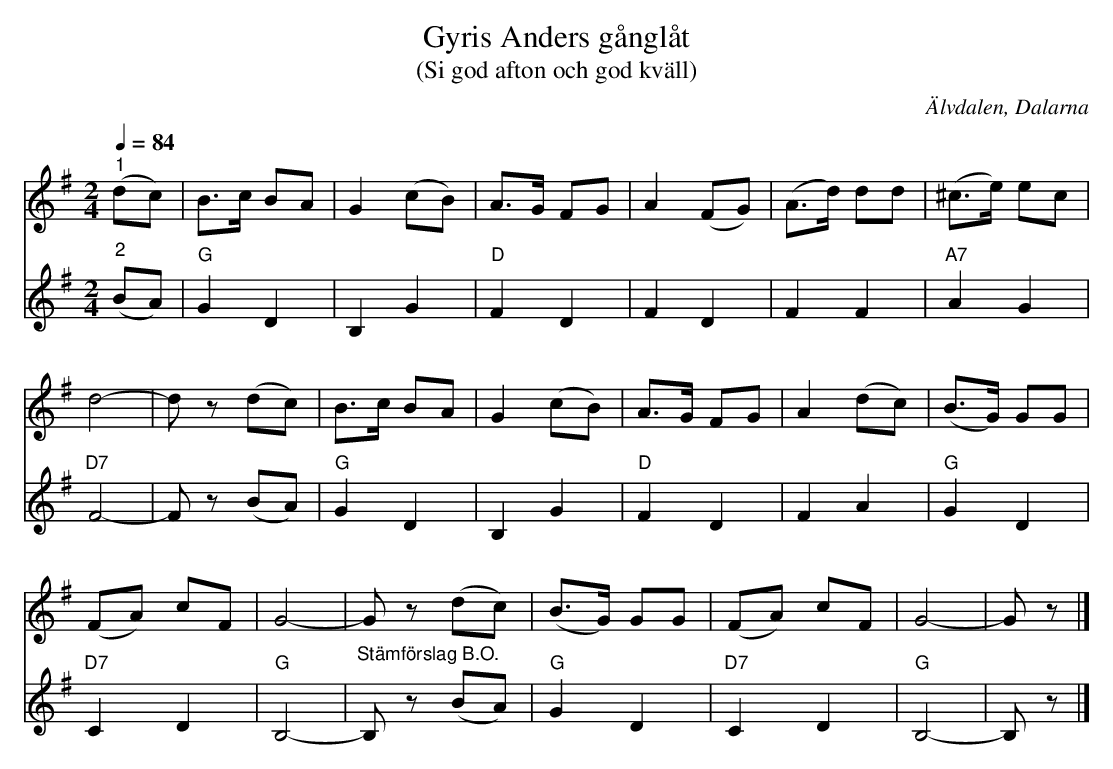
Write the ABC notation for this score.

X:1
T:Gyris Anders gånglåt
T:(Si god afton och god kväll)
O:Älvdalen, Dalarna
%%score 1 2
L:1/8
Q:1/4=84
M:2/4
K:G
V:1
"^1" (dc) | B>c BA | G2 (cB) | A>G FG | A2 (FG) | (A>d) dd | (^c>e) ec |
d4- | d z (dc) | B>c BA | G2 (cB) | A>G FG | A2 (dc) | (B>G) GG |
(FA) cF | G4- | G z (dc) | (B>G) GG | (FA) cF | G4- | G z |]
V:2
"^2" (BA) |"G" G2 D2 | B,2 G2 |"D" F2 D2 | F2 D2 | F2 F2 |"A7" A2 G2 |
"D7" F4- | F z (BA) | "G" G2 D2 | B,2 G2 | "D" F2 D2 | F2 A2 |"G" G2 D2 |
"D7" C2 D2 |"G" B,4- | "^Stämförslag B.O." B, z (BA) |"G" G2 D2 | "D7" C2 D2 |"G" B,4- | B, z |]
